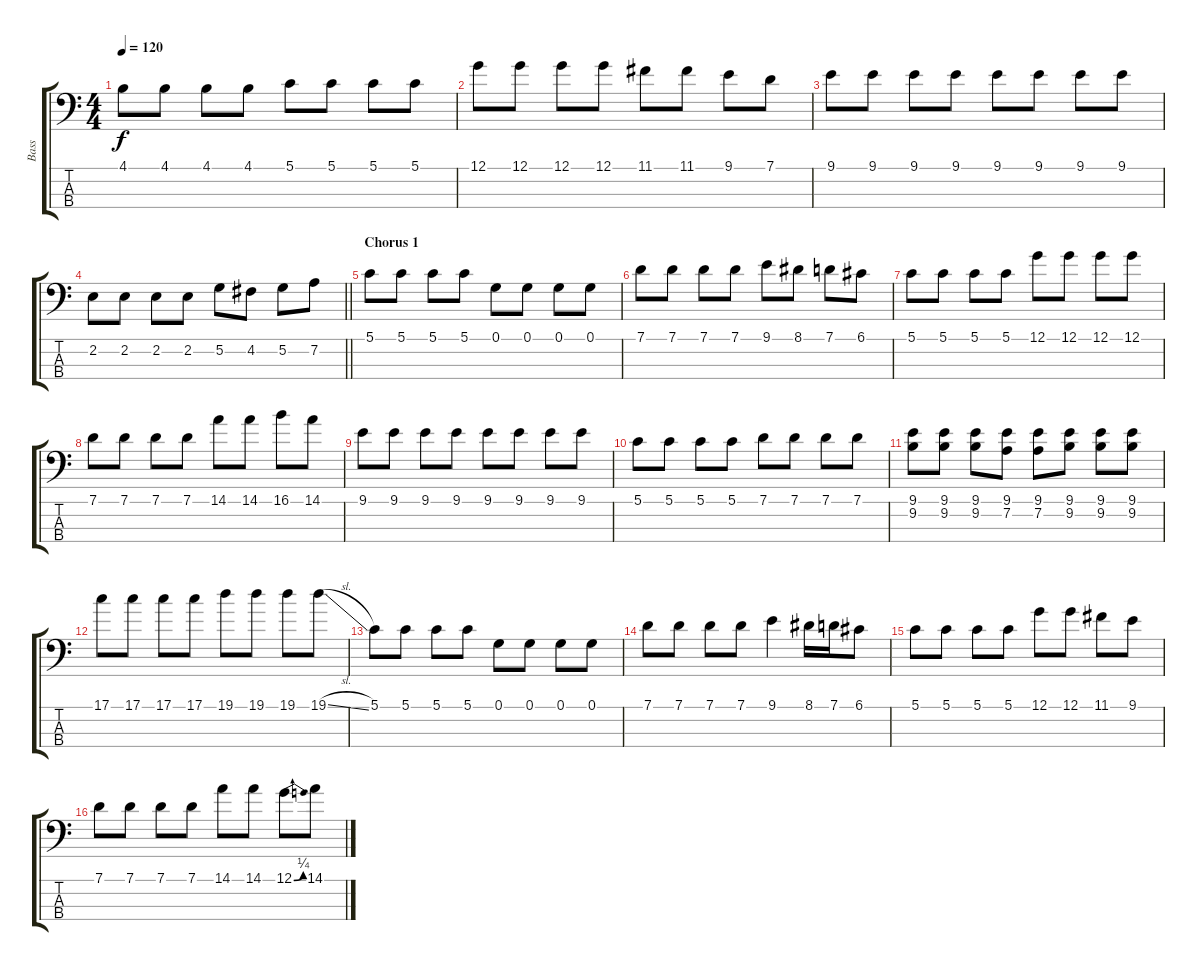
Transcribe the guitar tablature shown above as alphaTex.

\track ("Bass" "Bass") {instrument slapbass1}
\staff {score tabs}
\tuning (G2 D2 A1 E1) {hide}
\ts (4 4)
\tempo 120
\clef f4
\ks c
4.1.8{dy f} 4.1.8 4.1.8 4.1.8 5.1.8 5.1.8 5.1.8 5.1.8 |
12.1.8 12.1.8 12.1.8 12.1.8 11.1.8 11.1.8 9.1.8 7.1.8 |
9.1.8 9.1.8 9.1.8 9.1.8 9.1.8 9.1.8 9.1.8 9.1.8 |
\barLineRight lightlight
2.2.8 2.2.8 2.2.8 2.2.8 5.2.8 4.2.8 5.2.8 7.2.8 |
\section ("" "Chorus 1")
5.1.8 5.1.8 5.1.8 5.1.8 0.1.8 0.1.8 0.1.8 0.1.8 |
7.1.8 7.1.8 7.1.8 7.1.8 9.1.8 8.1.8 7.1.8 6.1.8 |
5.1.8 5.1.8 5.1.8 5.1.8 12.1.8 12.1.8 12.1.8 12.1.8 |
7.1.8 7.1.8 7.1.8 7.1.8 14.1.8 14.1.8 16.1.8 14.1.8 |
9.1.8 9.1.8 9.1.8 9.1.8 9.1.8 9.1.8 9.1.8 9.1.8 |
5.1.8 5.1.8 5.1.8 5.1.8 7.1.8 7.1.8 7.1.8 7.1.8 |
(9.1 9.2).8 (9.1 9.2).8 (9.1 9.2).8 (9.1 7.2).8 (9.1 7.2).8 (9.1 9.2).8 (9.1 9.2).8 (9.1 9.2).8 |
17.1.8 17.1.8 17.1.8 17.1.8 19.1.8 19.1.8 19.1.8 19.1{sl}.8 |
5.1.8 5.1.8 5.1.8 5.1.8 0.1.8 0.1.8 0.1.8 0.1.8 |
7.1.8 7.1.8 7.1.8 7.1.8 9.1.4 8.1.16 7.1.16 6.1.8 |
5.1.8 5.1.8 5.1.8 5.1.8 12.1.8 12.1.8 11.1.8 9.1.8 |
7.1.8 7.1.8 7.1.8 7.1.8 14.1.8 14.1.8 12.1{be (bend 0 0 60 1)}.8 14.1.8
